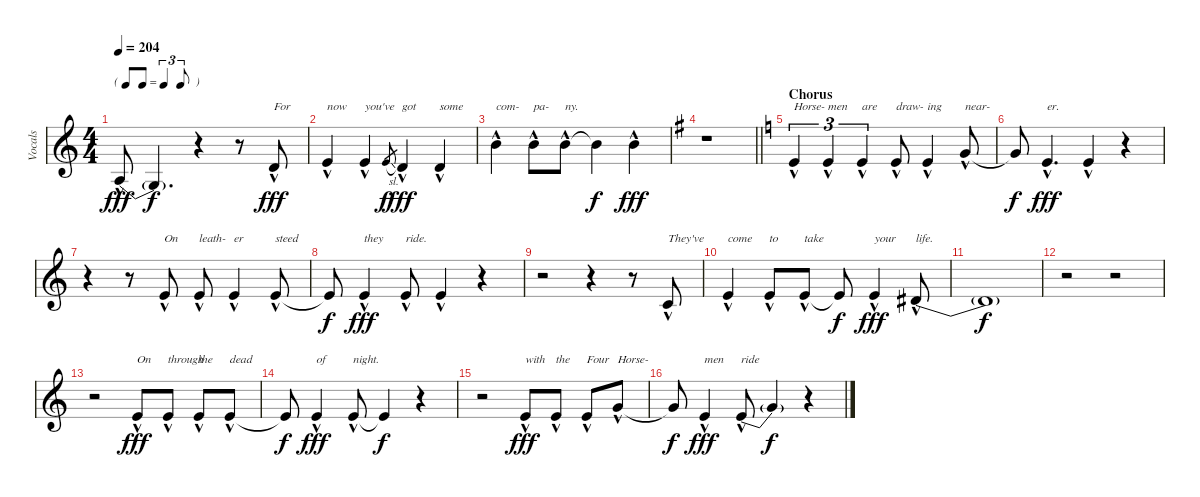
\track ("Vocals" "Vocals") {instrument synthbrass2}
\staff {score}
\tuning (E4 B3 G3 D3 A2 E2) {hide}
\ts (4 4)
\tf triplet8th
\tempo 204
\clef g2
\ks c
0.3{be (custom 0 4 20 4 40 0 60 0) hac}.8{dy fff} 0.3{t}.4{d dy f} r.4 r.8 3.2{hac}.8{txt "For" dy fff} |
0.1{hac}.4{txt "now"} 0.1{hac}.4{txt "you've"} 5.2{sl}.8{gr dy f} 3.2{hac}.4{txt "got" dy fff} 3.2{hac}.4{txt "some"} |
7.1{hac}.4{txt "com-"} 7.1{hac}.8{txt "pa-"} 7.1{hac}.8{txt "ny."} 7.1{t}.4{dy f} 7.1{hac}.4{dy fff} |
\barLineRight lightlight
\ks eminor
r.1 |
\section ("" "Chorus")
\ks c
0.1{hac}.4{tu (3 2) txt "Horse-"} 0.1{hac}.4{tu (3 2) txt "men"} 0.1{hac}.4{tu (3 2) txt "are"} 0.1{hac}.8{txt "draw-"} 0.1{hac}.4{txt "ing"} 3.1{hac}.8{txt "near-"} |
3.1{t}.8{dy f} 5.2{hac}.4{d txt "er." dy fff} 5.2{hac}.4 r.4 |
r.4 r.8 0.1{hac}.8{txt "On"} 0.1{hac}.8{txt "leath-"} 0.1{hac}.4{txt "er"} 0.1{hac}.8{txt "steed"} |
0.1{t}.8{dy f} 0.1{hac}.4{txt "they" dy fff} 5.2{hac}.8{txt "ride."} 5.2{hac}.4 r.4 |
r.2 r.4 r.8 1.2{hac}.8{txt "They've"} |
0.1{hac}.4{txt "come"} 0.1{hac}.8{txt "to"} 0.1{hac}.8{txt "take"} 0.1{t}.8{dy f} 0.1{hac}.4{txt "your" dy fff} 3.2{be (custom 0 2 20 2 40 0 60 0) hac}.8{txt "life."} |
3.2{t}.1{dy f} |
r.2 r.2 |
r.2 0.1{hac}.8{txt "On" dy fff} 0.1{hac}.8{txt "through"} 0.1{hac}.8{txt "the"} 0.1{hac}.8{txt "dead"} |
0.1{t}.8{dy f} 0.1{hac}.4{txt "of" dy fff} 0.1{hac}.8{txt "night."} 0.1{t}.4{dy f} r.4 |
r.2 0.1{hac}.8{txt "with" dy fff} 0.1{hac}.8{txt "the"} 0.1{hac}.8{txt "Four"} 3.1{hac}.8{txt "Horse-"} |
3.1{t}.8{dy f} 0.1{hac}.4{txt "men" dy fff} 0.1{be (bend 0 0 60 6) hac}.8{txt "ride"} 0.1{t}.4{dy f} r.4
